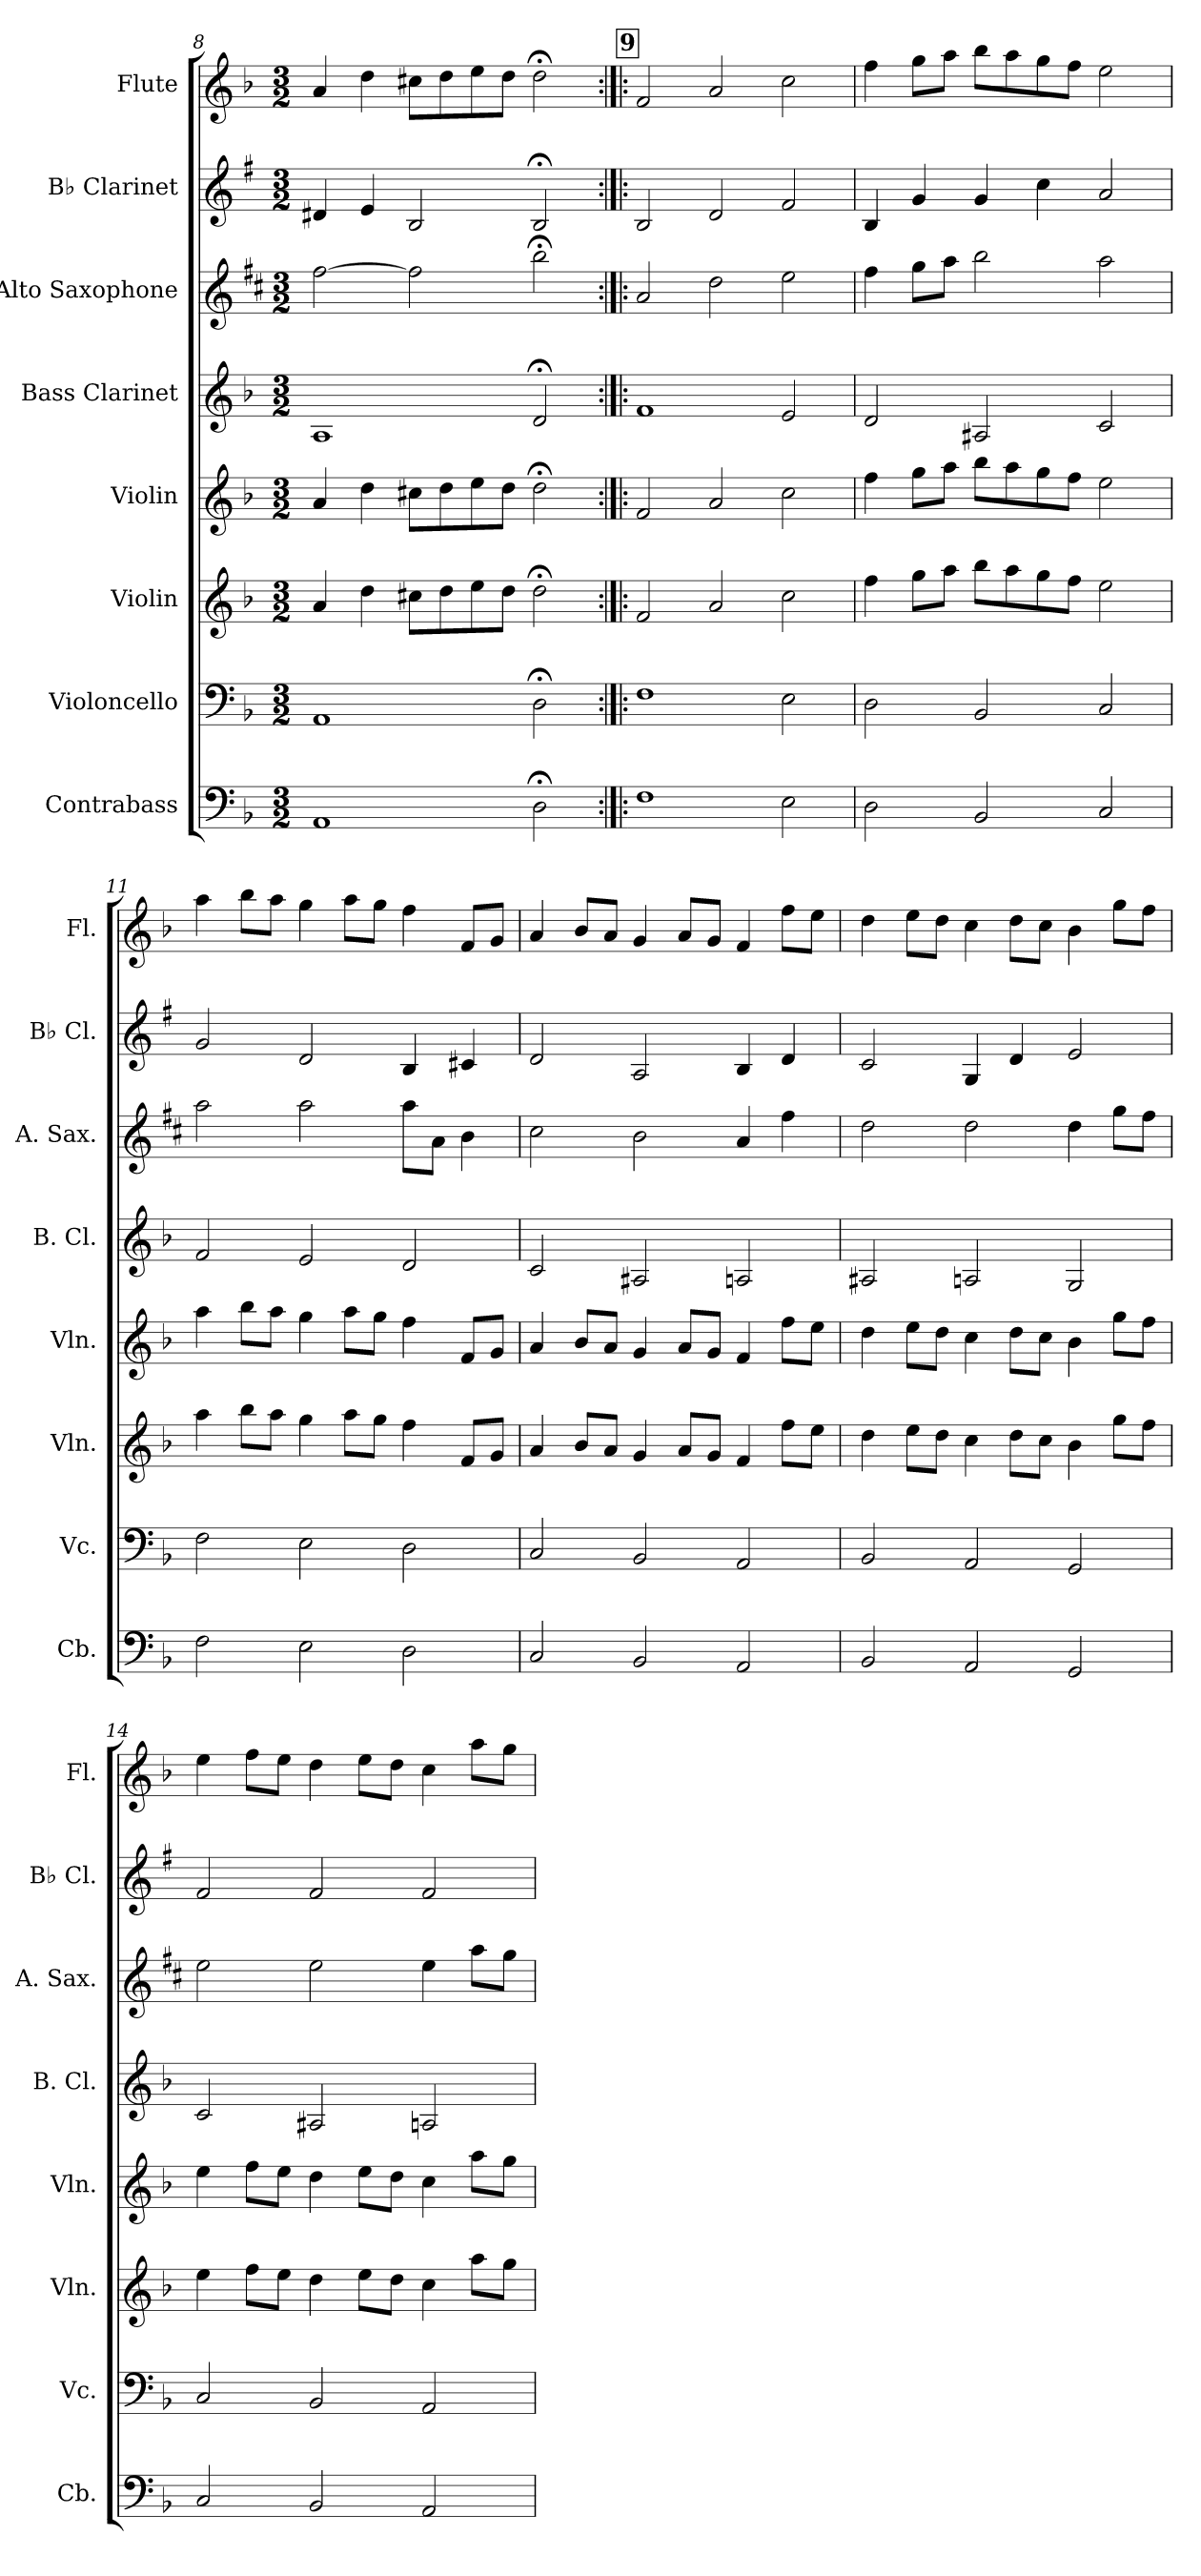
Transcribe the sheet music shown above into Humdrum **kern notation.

**kern	**kern	**kern	**kern	**kern	**kern	**kern	**kern
*part8	*part7	*part6	*part5	*part4	*part3	*part2	*part1
*staff8	*staff7	*staff6	*staff5	*staff4	*staff3	*staff2	*staff1
*I"Contrabass	*I"Violoncello	*I"Violin	*I"Violin	*I"Bass Clarinet	*I"Alto Saxophone	*I"B♭ Clarinet	*I"Flute
*I'Cb.	*I'Vc.	*I'Vln.	*I'Vln.	*I'B. Cl.	*I'A. Sax.	*I'B♭ Cl.	*I'Fl.
*clefF4	*clefF4	*clefG2	*clefG2	*clefG2	*clefG2	*clefG2	*clefG2
*ITrd7c12	*	*	*	*ITrd8c14	*ITrd5c9	*ITrd1c2	*
*k[b-]	*k[b-]	*k[b-]	*k[b-]	*k[b-]	*k[b-]	*k[b-]	*k[b-]
*M3/2	*M3/2	*M3/2	*M3/2	*M3/2	*M3/2	*M3/2	*M3/2
=8	=8	=8	=8	=8	=8	=8	=8
1AAA	1AA	4a/	4a/	1AA	[2a\	4c#X/	4a/
.	.	4dd\	4dd\	.	.	4d/	4dd\
.	.	8cc#X\L	8cc#X\L	.	2a\]	2A/	8cc#X\L
.	.	8dd\	8dd\	.	.	.	8dd\
.	.	8ee\	8ee\	.	.	.	8ee\
.	.	8dd\J	8dd\J	.	.	.	8dd\J
2DD;<\	2D;<\	2dd;<\	2dd;<\	2D;</	2dd;<\	2A;</	2dd;<\
!!LO:PB:g=z
!!LO:REH:place=s1:a:B:fs=14:t=9
=9:|!|:	=9:|!|:	=9:|!|:	=9:|!|:	=9:|!|:	=9:|!|:	=9:|!|:	=9:|!|:
1FF	1F	2f/	2f/	1F	2c/	2A/	2f/
.	.	2a/	2a/	.	2f\	2c/	2a/
2EE\	2E\	2cc\	2cc\	2E/	2g\	2e/	2cc\
=10	=10	=10	=10	=10	=10	=10	=10
2DD\	2D\	4ff\	4ff\	2D/	4a\	4A/	4ff\
.	.	8gg\L	8gg\L	.	8b-\L	4f/	8gg\L
.	.	8aa\J	8aa\J	.	8cc\J	.	8aa\J
2BBB-/	2BB-/	8bb-\L	8bb-\L	2AA#X/	2dd\	4f/	8bb-\L
.	.	8aa\	8aa\	.	.	.	8aa\
.	.	8gg\	8gg\	.	.	4b-\	8gg\
.	.	8ff\J	8ff\J	.	.	.	8ff\J
2CC/	2C/	2ee\	2ee\	2C/	2cc\	2g/	2ee\
=11	=11	=11	=11	=11	=11	=11	=11
2FF\	2F\	4aa\	4aa\	2F/	2cc\	2f/	4aa\
.	.	8bb-\L	8bb-\L	.	.	.	8bb-\L
.	.	8aa\J	8aa\J	.	.	.	8aa\J
2EE\	2E\	4gg\	4gg\	2E/	2cc\	2c/	4gg\
.	.	8aa\L	8aa\L	.	.	.	8aa\L
.	.	8gg\J	8gg\J	.	.	.	8gg\J
2DD\	2D\	4ff\	4ff\	2D/	8cc\L	4A/	4ff\
.	.	.	.	.	8c\J	.	.
.	.	8f/L	8f/L	.	4d\	4Bn/	8f/L
.	.	8g/J	8g/J	.	.	.	8g/J
=12	=12	=12	=12	=12	=12	=12	=12
2CC/	2C/	4a/	4a/	2C/	2e\	2c/	4a/
.	.	8b-/L	8b-/L	.	.	.	8b-/L
.	.	8a/J	8a/J	.	.	.	8a/J
2BBB-/	2BB-/	4g/	4g/	2AA#X/	2d\	2G/	4g/
.	.	8a/L	8a/L	.	.	.	8a/L
.	.	8g/J	8g/J	.	.	.	8g/J
2AAA/	2AA/	4f/	4f/	2AAn/	4c/	4A/	4f/
.	.	8ff\L	8ff\L	.	4a\	4c/	8ff\L
.	.	8ee\J	8ee\J	.	.	.	8ee\J
!!LO:PB:g=z
=13	=13	=13	=13	=13	=13	=13	=13
2BBB-/	2BB-/	4dd\	4dd\	2AA#X/	2f\	2B-/	4dd\
.	.	8ee\L	8ee\L	.	.	.	8ee\L
.	.	8dd\J	8dd\J	.	.	.	8dd\J
2AAA/	2AA/	4cc\	4cc\	2AAn/	2f\	4F/	4cc\
.	.	8dd\L	8dd\L	.	.	4c/	8dd\L
.	.	8cc\J	8cc\J	.	.	.	8cc\J
2GGG/	2GG/	4b-\	4b-\	2GG/	4f\	2d/	4b-\
.	.	8gg\L	8gg\L	.	8b-\L	.	8gg\L
.	.	8ff\J	8ff\J	.	8a\J	.	8ff\J
=14	=14	=14	=14	=14	=14	=14	=14
2CC/	2C/	4ee\	4ee\	2C/	2g\	2e/	4ee\
.	.	8ff\L	8ff\L	.	.	.	8ff\L
.	.	8ee\J	8ee\J	.	.	.	8ee\J
2BBB-/	2BB-/	4dd\	4dd\	2AA#X/	2g\	2e/	4dd\
.	.	8ee\L	8ee\L	.	.	.	8ee\L
.	.	8dd\J	8dd\J	.	.	.	8dd\J
2AAA/	2AA/	4cc\	4cc\	2AAn/	4g\	2e/	4cc\
.	.	8aa\L	8aa\L	.	8cc\L	.	8aa\L
.	.	8gg\J	8gg\J	.	8b-\J	.	8gg\J
=	=	=	=	=	=	=	=
*-	*-	*-	*-	*-	*-	*-	*-
